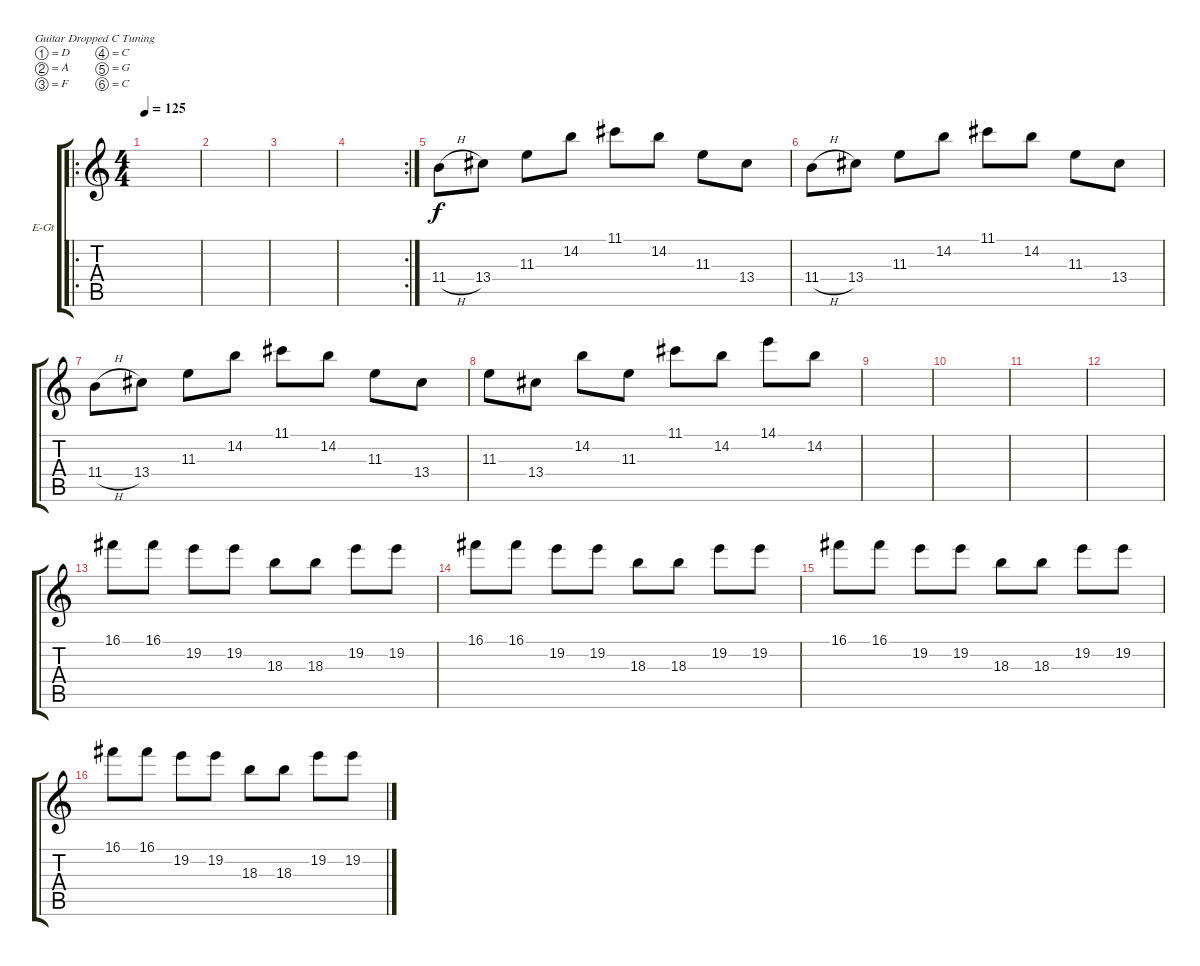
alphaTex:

\defaultSystemsLayout 4
\bracketExtendMode groupsimilarinstruments
\firstSystemTrackNameOrientation horizontal
\otherSystemsTrackNameOrientation horizontal
\track ("Guitar Two" "E-Gt") {instrument distortionguitar}
\staff {score tabs}
\tuning (D4 A3 F3 C3 G2 C2)
\ro
\ts (4 4)
\tempo 125
\clef g2
\ks c
|
|
|
\rc 2
|
11.4{h}.8 13.4.8 11.3.8 14.2.8 11.1.8 14.2.8 11.3.8 13.4.8 |
11.4{h}.8 13.4.8 11.3.8 14.2.8 11.1.8 14.2.8 11.3.8 13.4.8 |
11.4{h}.8 13.4.8 11.3.8 14.2.8 11.1.8 14.2.8 11.3.8 13.4.8 |
11.3.8 13.4.8 14.2.8 11.3.8 11.1.8 14.2.8 14.1.8 14.2.8 |
|
|
|
|
16.1.8 16.1.8 19.2.8 19.2.8 18.3.8 18.3.8 19.2.8 19.2.8 |
16.1.8 16.1.8 19.2.8 19.2.8 18.3.8 18.3.8 19.2.8 19.2.8 |
16.1.8 16.1.8 19.2.8 19.2.8 18.3.8 18.3.8 19.2.8 19.2.8 |
16.1.8 16.1.8 19.2.8 19.2.8 18.3.8 18.3.8 19.2.8 19.2.8
